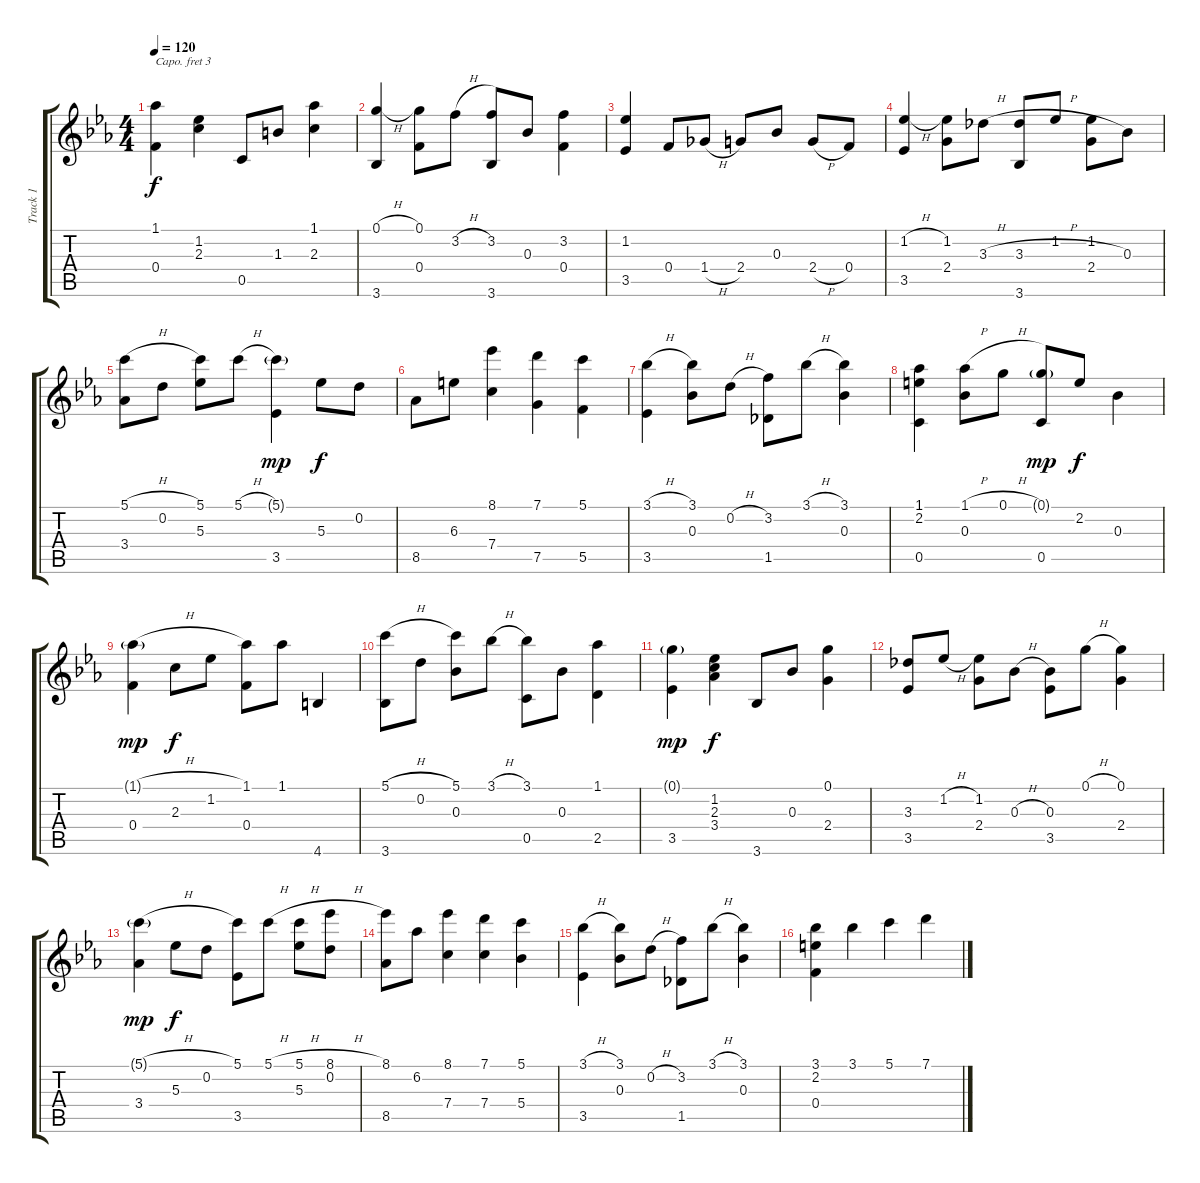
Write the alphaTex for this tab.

\track ("Track 1" "Track 1") {instrument acousticguitarsteel}
\staff {score tabs}
\capo 3
\tuning (E4 B3 G3 D3 A2 E2) {hide}
\ts (4 4)
\tempo 120
\clef g2
\ks eb
(1.1 0.4).4{dy f} (1.2 2.3).4 0.5.8 1.3.8 (1.1 2.3).4 |
(0.1{h} 3.6).4 (0.1 0.4).8 3.2{h}.8 (3.2 3.6).8 0.3.8 (3.2 0.4).4 |
(1.2 3.5).4 0.4.8 1.4{h}.8 2.4.8 0.3.8 2.4{h}.8 0.4.8 |
(1.2{h} 3.5).4 (1.2 2.4).8 3.3{h}.8 (3.3{h} 3.6).8 1.2.8 (1.2 2.4).8 0.3.8 |
(5.1{h} 3.4).8 0.2.8 (5.1 5.3).8 5.1{h}.8 (5.1{g} 3.5).4{dy mp} 5.3.8{dy f} 0.2.8 |
8.5.8 6.3.8 (8.1 7.4).4 (7.1 7.5).4 (5.1 5.5).4 |
(3.1{h} 3.5).4 (3.1 0.3).8 0.2{h}.8 (3.2 1.5).8 3.1{h}.8 (3.1 0.3).4 |
(1.1 2.2 0.5).4 (1.1{h} 0.3).8 0.1{h}.8 (0.1{g} 0.5).8{dy mp} 2.2.8{dy f} 0.3.4 |
(1.1{h g} 0.4).4{dy mp} 2.3.8{dy f} 1.2.8 (1.1 0.4).8 1.1.8 4.6.4 |
(5.1{h} 3.6).8 0.2.8 (5.1 0.3).8 3.1{h}.8 (3.1 0.5).8 0.3.8 (1.1 2.5).4 |
(0.1{g} 3.5).4{dy mp} (1.2 2.3 3.4).4{dy f} 3.6.8 0.3.8 (0.1 2.4).4 |
(3.3 3.5).8 1.2{h}.8 (1.2 2.4).8 0.3{h}.8 (0.3 3.5).8 0.1{h}.8 (0.1 2.4).4 |
(5.1{h g} 3.4).4{dy mp} 5.3.8{dy f} 0.2.8 (5.1 3.5).8 5.1{h}.8 (5.1{h} 5.3).8 (8.1{h} 0.2).8 |
(8.1 8.5).8 6.2.8 (8.1 7.4).4 (7.1 7.4).4 (5.1 5.4).4 |
(3.1{h} 3.5).4 (3.1 0.3).8 0.2{h}.8 (3.2 1.5).8 3.1{h}.8 (3.1 0.3).4 |
(3.1 2.2 0.4).4 3.1.4 5.1.4 7.1.4
